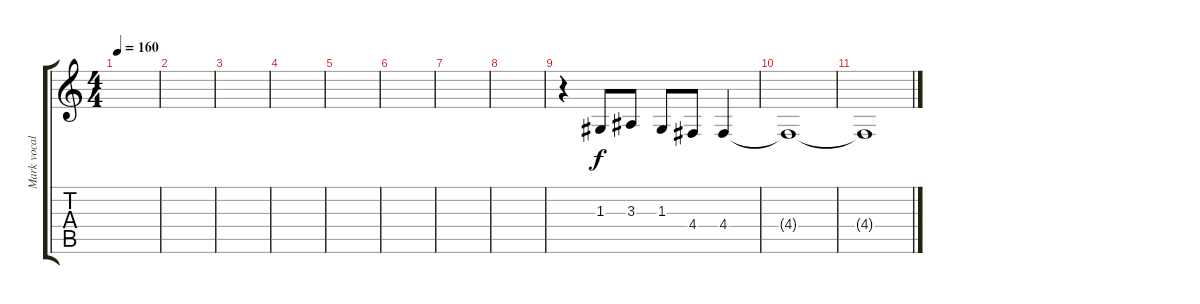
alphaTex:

\track ("Mark vocals(2)" "Mark vocal") {instrument tenorsax}
\staff {score tabs}
\tuning (E4 B3 G3 D3 A2 E2) {hide}
\ts (4 4)
\tempo 160
\clef g2
\ks c
|
|
|
|
|
|
|
|
r.4 1.3.8 3.3.8 1.3.8 4.4.8 4.4.4 |
4.4{t}.1 |
4.4{t}.1{volume 0}
